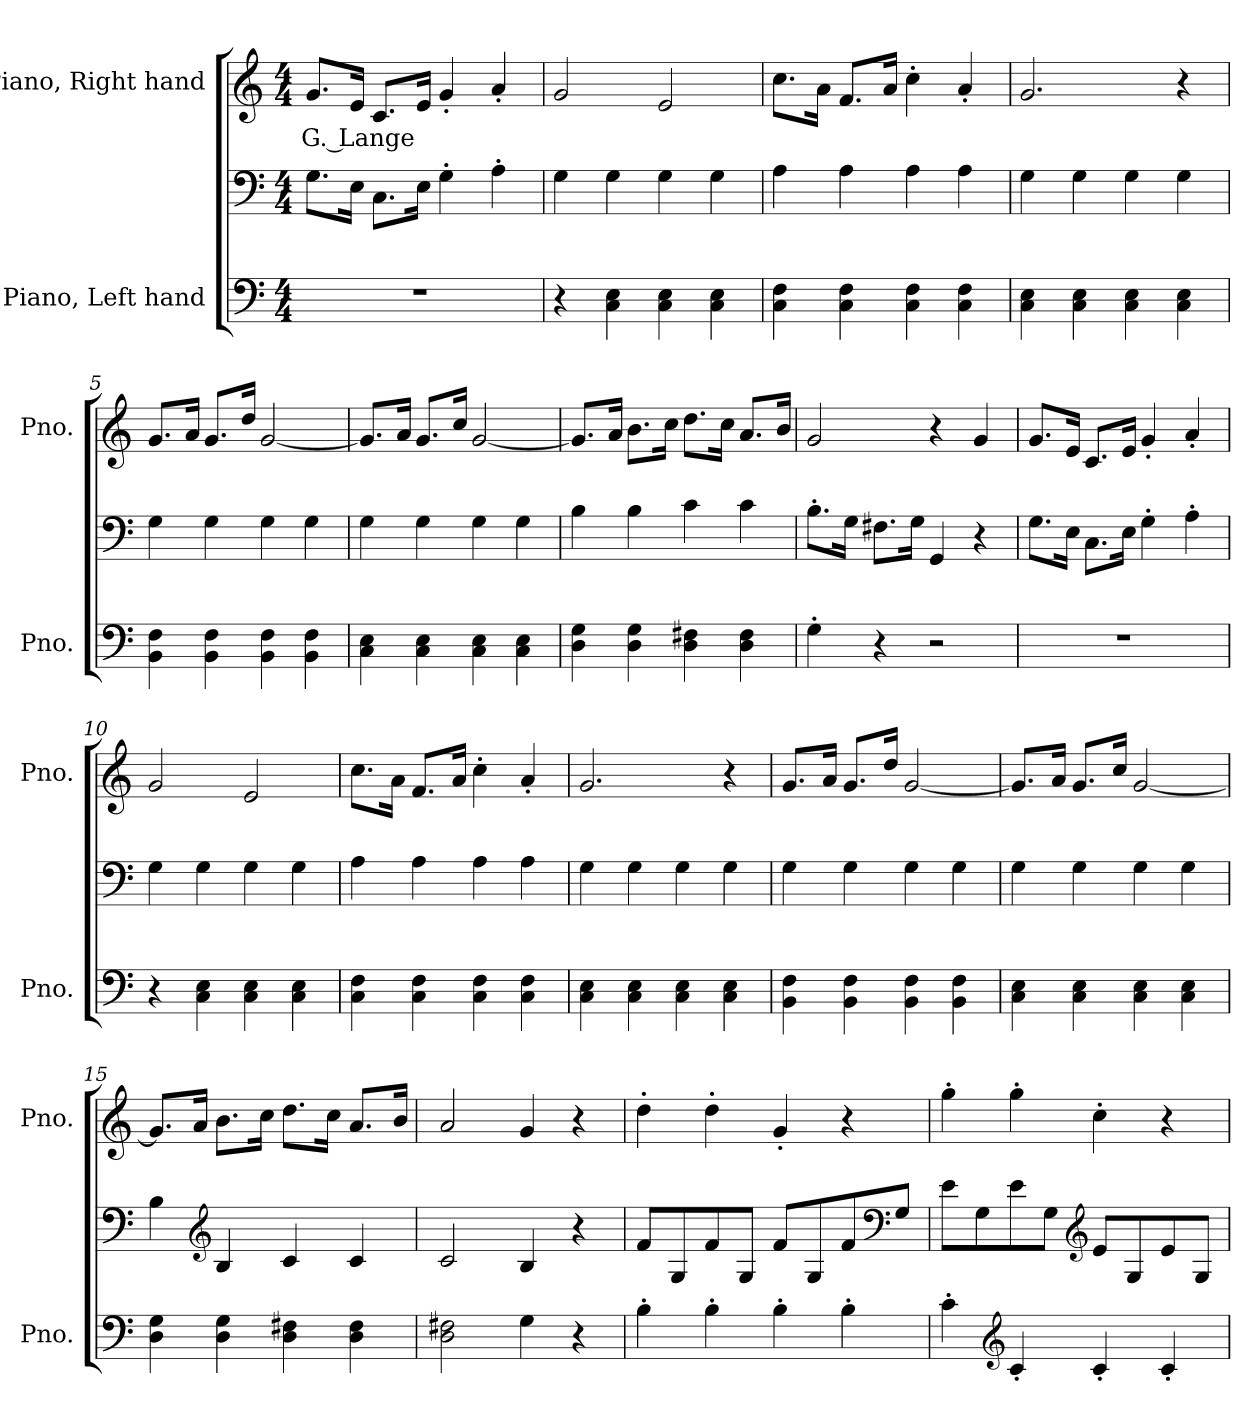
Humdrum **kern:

**kern	**kern	**kern	**text
*part2	*part2	*part1	*part1
*staff3	*staff2	*staff1	*staff1
*I"Piano, Left hand	*	*I"Piano, Right hand	*
*I'Pno.	*	*I'Pno.	*
*clefF4	*clefF4	*clefG2	*
*k[]	*k[]	*k[]	*
*M4/4	*M4/4	*M4/4	*
*MM100	*MM100	*MM100	*
=1	=1	=1	=1
!	!	!	!LO:LY:b
1r	8.G\L	8.g/L	G. Lange
.	16E\Jk	16e/Jk	.
.	8.C\L	8.c/L	.
.	16E\Jk	16e/Jk	.
.	4G'\	4g'/	.
.	4A'\	4a'/	.
=2	=2	=2	=2
4r	4G\	2g/	.
4C\ 4E\	4G\	.	.
4C\ 4E\	4G\	2e/	.
4C\ 4E\	4G\	.	.
=3	=3	=3	=3
4C\ 4F\	4A\	8.cc\L	.
.	.	16a\Jk	.
4C\ 4F\	4A\	8.f/L	.
.	.	16a/Jk	.
4C\ 4F\	4A\	4cc'\	.
4C\ 4F\	4A\	4a'/	.
=4	=4	=4	=4
4C\ 4E\	4G\	2.g/	.
4C\ 4E\	4G\	.	.
4C\ 4E\	4G\	.	.
4C\ 4E\	4G\	4r	.
=5	=5	=5	=5
4BB\ 4F\	4G\	8.g/L	.
.	.	16a/Jk	.
4BB\ 4F\	4G\	8.g/L	.
.	.	16dd/Jk	.
4BB\ 4F\	4G\	[2g/	.
4BB\ 4F\	4G\	.	.
!!LO:LB:g=z
=6	=6	=6	=6
4C\ 4E\	4G\	8.g/L]	.
.	.	16a/Jk	.
4C\ 4E\	4G\	8.g/L	.
.	.	16cc/Jk	.
4C\ 4E\	4G\	[2g/	.
4C\ 4E\	4G\	.	.
=7	=7	=7	=7
4D\ 4G\	4B\	8.g/L]	.
.	.	16a/Jk	.
4D\ 4G\	4B\	8.b\L	.
.	.	16cc\Jk	.
4D\ 4F#X\	4c\	8.dd\L	.
.	.	16cc\Jk	.
4D\ 4F#\	4c\	8.a/L	.
.	.	16b/Jk	.
=8	=8	=8	=8
4G'\	8.B'\L	2g/	.
.	16G\Jk	.	.
4r	8.F#X\L	.	.
.	16G\Jk	.	.
2r	4GG/	4r	.
.	4r	4g/	.
=9	=9	=9	=9
1r	8.G\L	8.g/L	.
.	16E\Jk	16e/Jk	.
.	8.C\L	8.c/L	.
.	16E\Jk	16e/Jk	.
.	4G'\	4g'/	.
.	4A'\	4a'/	.
=10	=10	=10	=10
4r	4G\	2g/	.
4C\ 4E\	4G\	.	.
4C\ 4E\	4G\	2e/	.
4C\ 4E\	4G\	.	.
!!LO:LB:g=z
=11	=11	=11	=11
4C\ 4F\	4A\	8.cc\L	.
.	.	16a\Jk	.
4C\ 4F\	4A\	8.f/L	.
.	.	16a/Jk	.
4C\ 4F\	4A\	4cc'\	.
4C\ 4F\	4A\	4a'/	.
=12	=12	=12	=12
4C\ 4E\	4G\	2.g/	.
4C\ 4E\	4G\	.	.
4C\ 4E\	4G\	.	.
4C\ 4E\	4G\	4r	.
=13	=13	=13	=13
4BB\ 4F\	4G\	8.g/L	.
.	.	16a/Jk	.
4BB\ 4F\	4G\	8.g/L	.
.	.	16dd/Jk	.
4BB\ 4F\	4G\	[2g/	.
4BB\ 4F\	4G\	.	.
=14	=14	=14	=14
4C\ 4E\	4G\	8.g/L]	.
.	.	16a/Jk	.
4C\ 4E\	4G\	8.g/L	.
.	.	16cc/Jk	.
4C\ 4E\	4G\	[2g/	.
4C\ 4E\	4G\	.	.
=15	=15	=15	=15
4D\ 4G\	4B\	8.g/L]	.
.	.	16a/Jk	.
*	*clefG2	*	*
4D\ 4G\	4B/	8.b\L	.
.	.	16cc\Jk	.
4D\ 4F#X\	4c/	8.dd\L	.
.	.	16cc\Jk	.
4D\ 4F#\	4c/	8.a/L	.
.	.	16b/Jk	.
=16	=16	=16	=16
2D\ 2F#X\	2c/	2a/	.
4G\	4B/	4g/	.
4r	4r	4r	.
!!LO:LB:g=z
=17	=17	=17	=17
4B'\	8f/L	4dd'\	.
.	8G/	.	.
4B'\	8f/	4dd'\	.
.	8G/J	.	.
4B'\	8f/L	4g'/	.
.	8G/	.	.
4B'\	8f/	4r	.
*	*clefF4	*	*
.	8G/J	.	.
=18	=18	=18	=18
4c'\	8e\L	4gg'\	.
.	8G\	.	.
*clefG2	*	*	*
4c'/	8e\	4gg'\	.
.	8G\J	.	.
*	*clefG2	*	*
4c'/	8e/L	4cc'\	.
.	8G/	.	.
4c'/	8e/	4r	.
.	8G/J	.	.
=	=	=	=
*-	*-	*-	*-
